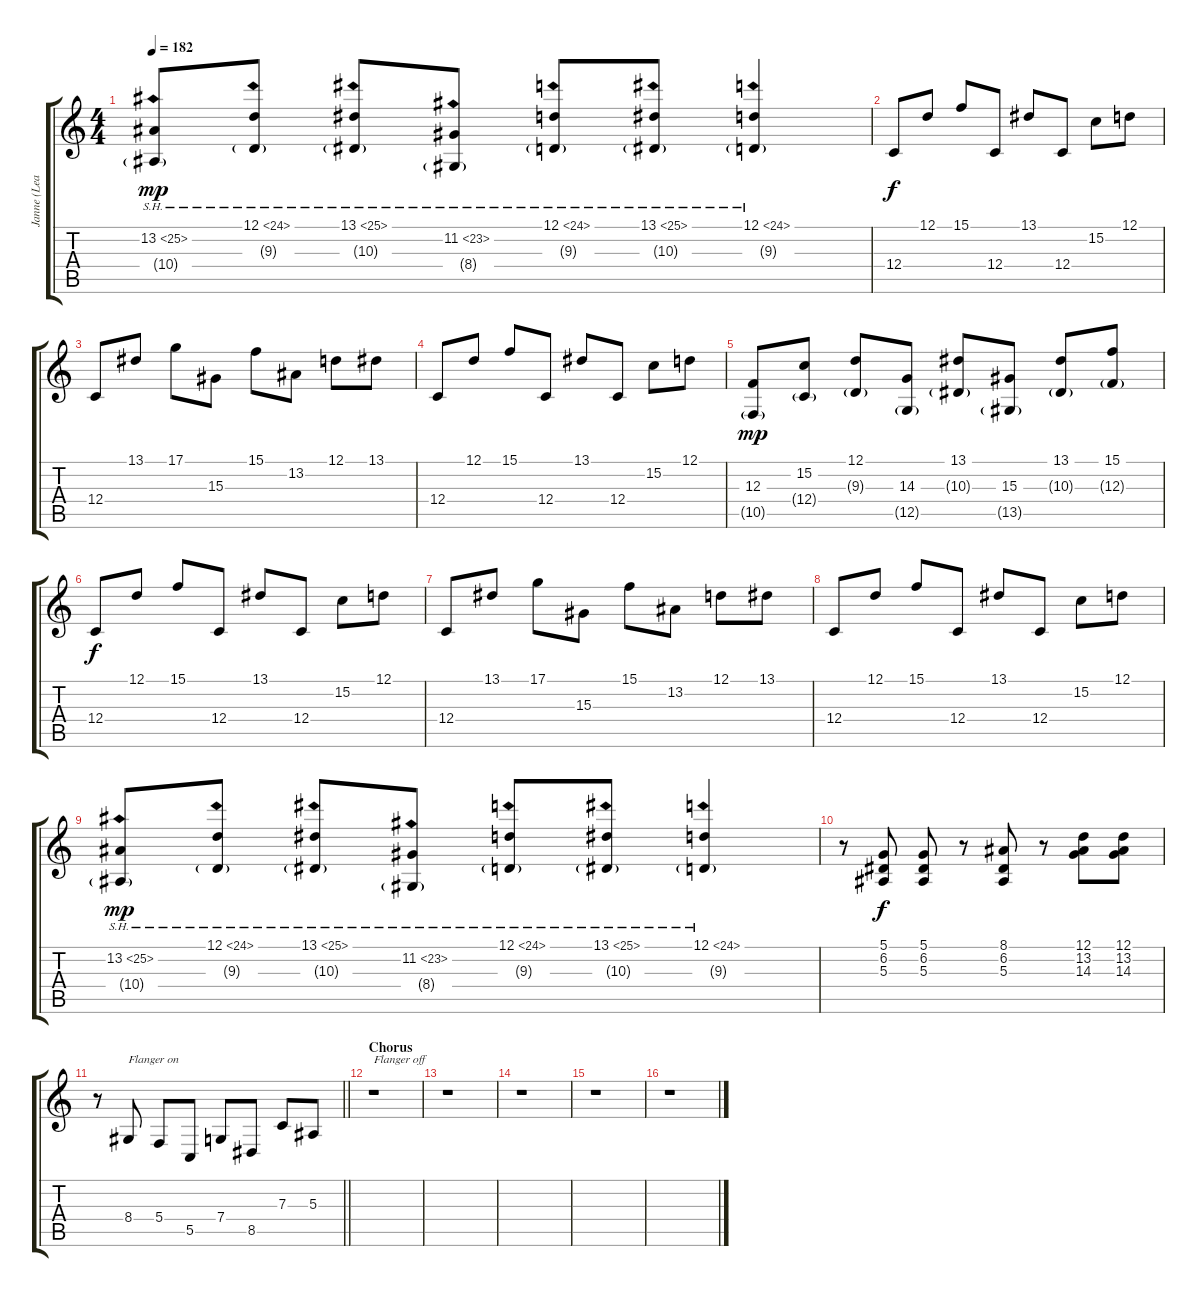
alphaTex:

\track ("Janne (Lead II)" "Janne (Lea") {instrument synthstrings2}
\staff {score tabs}
\tuning (D4 A3 F3 C3 G2 D2) {hide}
\ts (4 4)
\tempo 182
\clef g2
\ks c
(13.2{sh 12} 10.4{g}).8{dy mp volume 11 instrument synthstrings2} (12.1{sh 12} 9.3{g}).8 (13.1{sh 12} 10.3{g}).8 (11.2{sh 12} 8.4{g}).8 (12.1{sh 12} 9.3{g}).8 (13.1{sh 12} 10.3{g}).8 (12.1{sh 12} 9.3{g}).4 |
12.4.8{dy f volume 13 instrument stringensemble1} 12.1.8 15.1.8 12.4.8 13.1.8 12.4.8 15.2.8 12.1.8 |
12.4.8 13.1.8 17.1.8 15.3.8 15.1.8 13.2.8 12.1.8 13.1.8 |
12.4.8 12.1.8 15.1.8 12.4.8 13.1.8 12.4.8 15.2.8 12.1.8 |
(12.3 10.5{g}).8{dy mp volume 11 instrument synthstrings2} (15.2 12.4{g}).8 (12.1 9.3{g}).8 (14.3 12.5{g}).8 (13.1 10.3{g}).8 (15.3 13.5{g}).8 (13.1 10.3{g}).8 (15.1 12.3{g}).8 |
12.4.8{dy f volume 13 instrument stringensemble1} 12.1.8 15.1.8 12.4.8 13.1.8 12.4.8 15.2.8 12.1.8 |
12.4.8 13.1.8 17.1.8 15.3.8 15.1.8 13.2.8 12.1.8 13.1.8 |
12.4.8 12.1.8 15.1.8 12.4.8 13.1.8 12.4.8 15.2.8 12.1.8 |
(13.2{sh 12} 10.4{g}).8{dy mp volume 11 instrument synthstrings2} (12.1{sh 12} 9.3{g}).8 (13.1{sh 12} 10.3{g}).8 (11.2{sh 12} 8.4{g}).8 (12.1{sh 12} 9.3{g}).8 (13.1{sh 12} 10.3{g}).8 (12.1{sh 12} 9.3{g}).4 |
r.8 (5.1 6.2 5.3).8{dy f volume 9} (5.1 6.2 5.3).8 r.8 (8.1 6.2 5.3).8 r.8 (12.1 13.2 14.3).8 (12.1 13.2 14.3).8 |
\barLineRight lightlight
r.8 8.4.8{txt "Flanger on" volume 6 balance 8 instrument stringensemble1} 5.4.8 5.5.8 7.4.8 8.5.8 7.3.8 5.3.8 |
\section ("" "Chorus")
r.1{txt "Flanger off"} |
r.1 |
r.1 |
r.1 |
r.1
